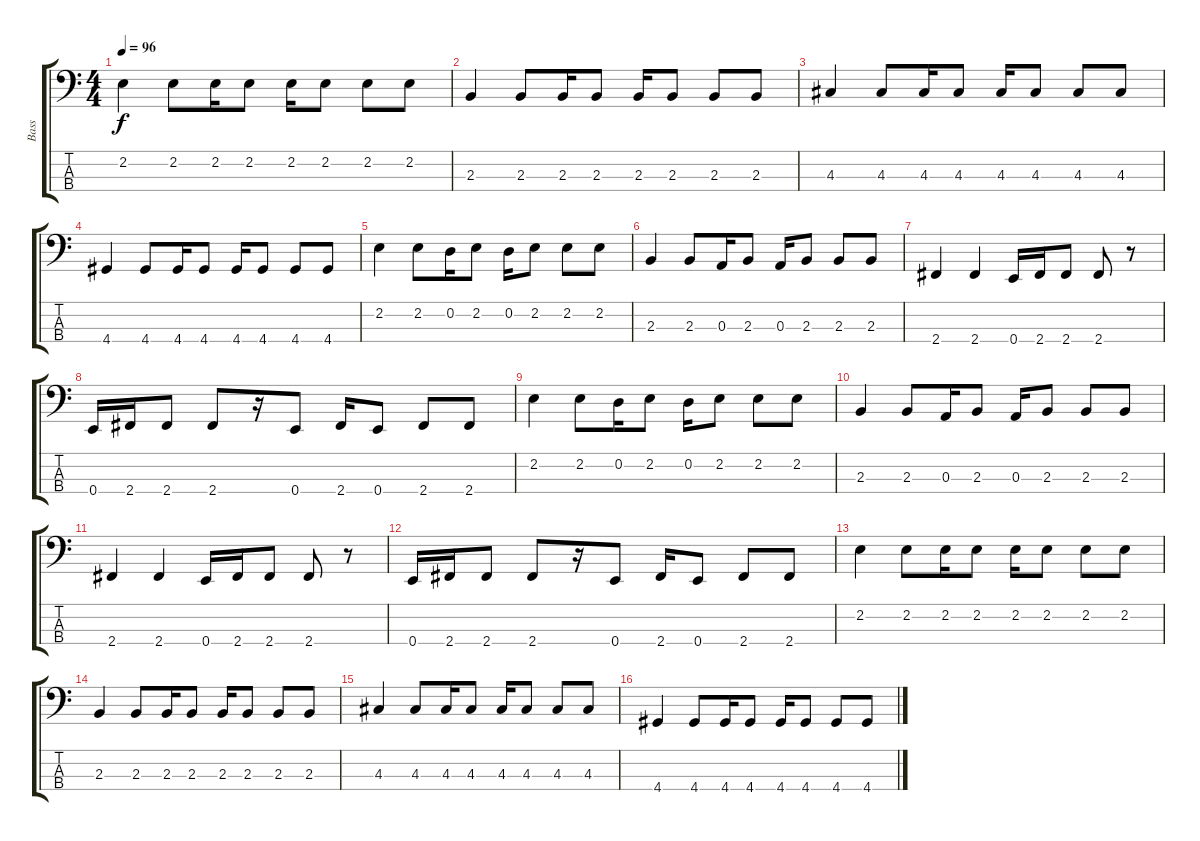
\track ("Bass" "Bass") {instrument electricbasspick}
\staff {score tabs}
\tuning (G2 D2 A1 E1) {hide}
\ts (4 4)
\tempo 96
\clef f4
\ks c
2.2.4{dy f} 2.2.8 2.2.16 2.2.8 2.2.16 2.2.8 2.2.8 2.2.8 |
2.3.4 2.3.8 2.3.16 2.3.8 2.3.16 2.3.8 2.3.8 2.3.8 |
4.3.4 4.3.8 4.3.16 4.3.8 4.3.16 4.3.8 4.3.8 4.3.8 |
4.4.4 4.4.8 4.4.16 4.4.8 4.4.16 4.4.8 4.4.8 4.4.8 |
2.2.4 2.2.8 0.2.16 2.2.8 0.2.16 2.2.8 2.2.8 2.2.8 |
2.3.4 2.3.8 0.3.16 2.3.8 0.3.16 2.3.8 2.3.8 2.3.8 |
2.4.4 2.4.4 0.4.16 2.4.16 2.4.8 2.4.8 r.8 |
0.4.16 2.4.16 2.4.8 2.4.8 r.16 0.4.8 2.4.16 0.4.8 2.4.8 2.4.8 |
2.2.4 2.2.8 0.2.16 2.2.8 0.2.16 2.2.8 2.2.8 2.2.8 |
2.3.4 2.3.8 0.3.16 2.3.8 0.3.16 2.3.8 2.3.8 2.3.8 |
2.4.4 2.4.4 0.4.16 2.4.16 2.4.8 2.4.8 r.8 |
0.4.16 2.4.16 2.4.8 2.4.8 r.16 0.4.8 2.4.16 0.4.8 2.4.8 2.4.8 |
2.2.4 2.2.8 2.2.16 2.2.8 2.2.16 2.2.8 2.2.8 2.2.8 |
2.3.4 2.3.8 2.3.16 2.3.8 2.3.16 2.3.8 2.3.8 2.3.8 |
4.3.4 4.3.8 4.3.16 4.3.8 4.3.16 4.3.8 4.3.8 4.3.8 |
4.4.4 4.4.8 4.4.16 4.4.8 4.4.16 4.4.8 4.4.8 4.4.8
